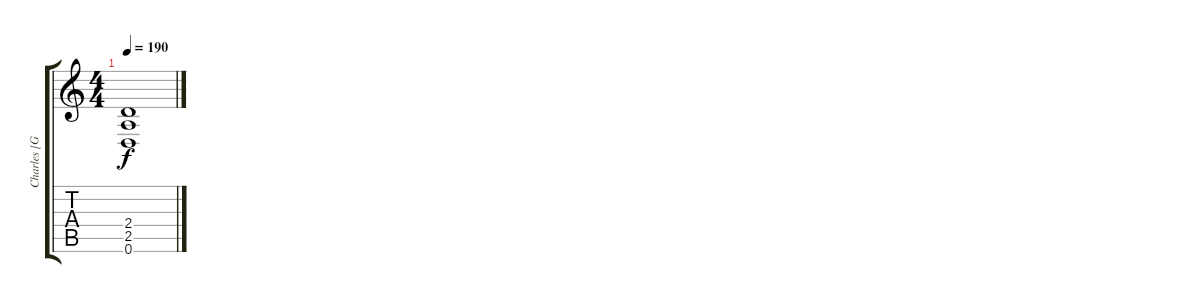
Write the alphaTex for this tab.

\track ("Charles [Guitar]" "Charles [G") {instrument distortionguitar}
\staff {score tabs}
\tuning (D4 A3 F3 C3 G2 D2) {hide}
\ts (4 4)
\tempo 190
\clef g2
\ks c
(2.4{t} 2.5{t} 0.6{t}).1{dy f}
